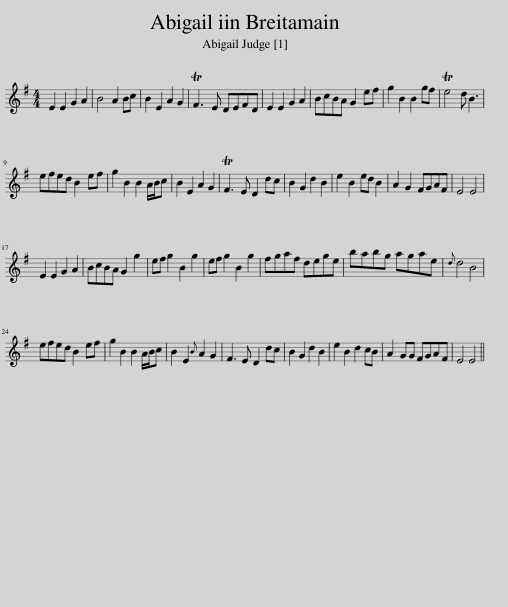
X:1
L:1/8
M:4/4
I:linebreak $
K:Emin
V:1 treble
V:1
 E2 E2 G2 A2 | B4 A2 Bc | B2 E2 A2 G2 | TF3 E DEFD | E2 E2 G2 A2 | %5
 BcBA G2 ef | g2 B2 B2 gf | Te4 d B3 |$ efed B2 ef | g2 B2 B2 A/B/c | %10
 B2 E2 A2 G2 | TF3 E D2 dc | B2 G2 d2 B2 | e2 B2 ed B2 | A2 G2 FGAF | %15
 E4 E4 |$ E2 E2 G2 A2 | BcBA G2 g2 | ef g2 B2 g2 | ef g2 B2 g2 | %20
 fgaf dege | babg agae |{d} d4 B4 |$ efed B2 ef | g2 B2 B2 A/B/c | %25
 B2 E2{B} A2 G2 | F3 E D2 dc | B2 G2 d2 B2 | e2 B2 d2 cB | A2 GG FGAF | %30
 E4 E4 || %31
